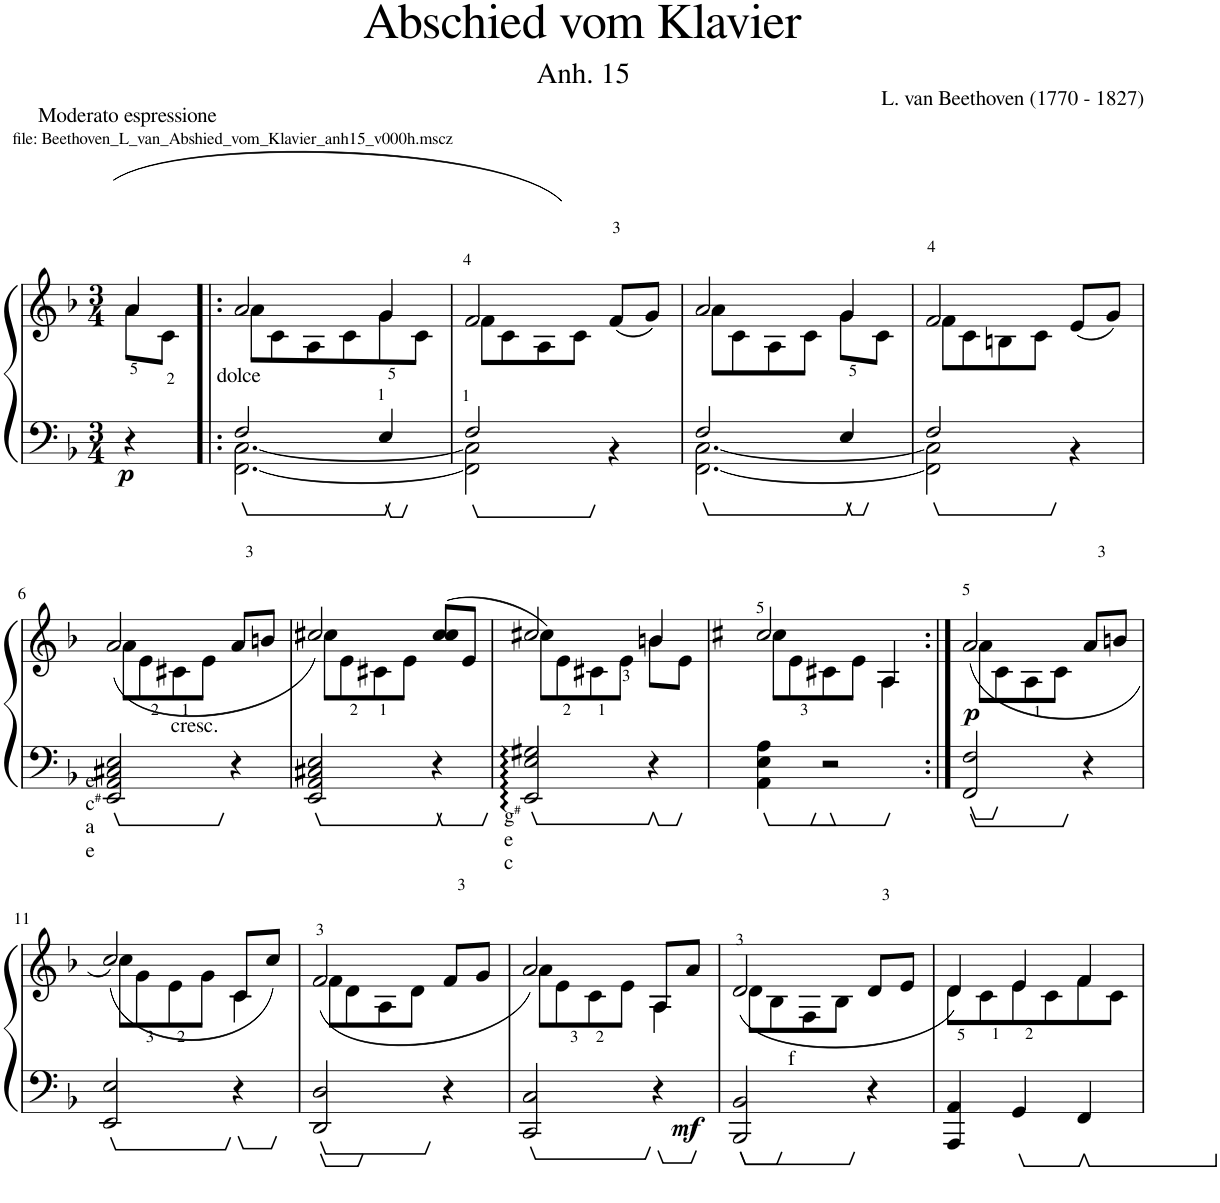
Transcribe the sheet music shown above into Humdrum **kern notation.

**kern	**kern	**dynam
*part1	*part1	*part1
*staff2	*staff1	*staff1/2
*I"Piano	*	*
*I'Pno.	*	*
*clefF4	*clefG2	*
*k[b-]	*k[b-]	*
*M3/4	*M3/4	*
=1	=1	=1
*	*^	*
!	!LO:TX:a:t=file&colon; Beethoven_L_van_Abshied_vom_Klavier_anh15_v000h.mscz	!	!
!	!LO:TX:a:t=Moderato espressione	!	!
!	!	!	!LO:DY:b=2
4r	(8a\L	4a/	p
.	8c<\J	.	.
=2!|:	=2!|:	=2!|:	=2!|:
*^	*	*	*
!LO:TX:a:t=dolce	!	!	!	!
2F/	[2.FF\ [2.C\	8a\L	2a/	.
.	.	8c\	.	.
.	.	8A\	.	.
.	.	8c\	.	.
4E/	.	8g\	4g/	.
.	.	8c\J	.	.
=3	=3	=3	=3	=3
2F/	2FF\] 2C\]	8f\L	2f/	.
.	.	8c\	.	.
.	.	8A\	.	.
.	.	8c\J)	.	.
4ryy	4r	(8f/L	4ryy	.
.	.	8g/J)	.	.
=4	=4	=4	=4	=4
2F/	[2.FF\ [2.C\	8a\L	2a/	.
.	.	8c\	.	.
.	.	8A\	.	.
.	.	8c\J	.	.
4E/	.	8g\L	4g/	.
.	.	8c\J	.	.
=5	=5	=5	=5	=5
2F/	2FF\] 2C\]	8f\L	2f/	.
.	.	8c\	.	.
.	.	8Bn\	.	.
.	.	8c\J	.	.
4ryy	4r	(8e/L	4ryy	.
.	.	8g/J)	.	.
*v	*v	*	*	*
!!LO:LB:g=z	!!
=6	=6	=6	=6
!LO:TX:a:t=e	!	!	!
!LO:TX:a:t=c	!	!	!
!LO:TX:a:t=#	!	!	!
!LO:TX:a:t=a	!	!	!
!LO:TX:a:t=e	!	!	!
2EE/ 2AA/ 2C#X/ 2E/	8a\L	(2a/	.
.	8e\	.	.
!	!LO:TX:b:t=cresc.	!	!
.	8c#X\	.	.
.	8e\J	.	.
4r	8a/L	4ryy	.
.	8bn/J	.	.
=7	=7	=7	=7
2EE/ 2AA/ 2C#X/ 2E/	8cc\L	2cc#X/)	.
.	8e\	.	.
.	8c#X\	.	.
.	8e\J	.	.
4r	(8cc#/L	4cc#/	.
.	8e/J	.	.
=8	=8	=8	=8
!LO:TX:b:t=g	!	!	!
!LO:TX:b:t=#	!	!	!
!LO:TX:b:t=e	!	!	!
!LO:TX:b:t=c	!	!	!
2EE/ 2E/ 2G#X/	8cc\L)	2cc#X/	.
.	8e\	.	.
.	8c#X\	.	.
.	8e\J	.	.
4r	8bn\L	4b/	.
.	8e\J	.	.
=9	=9	=9	=9
4AA\ 4E\ 4A\	8cc#X\L	2cc#/	.
.	8e\	.	.
2r	8c#X\	.	.
.	8e\J	.	.
.	4A\	4A/	.
=10:|!	=10:|!	=10:|!	=10:|!
!	!	!	!LO:DY:b
2FF/ 2F/	8a\L	(2a/	p
.	8c\	.	.
.	8A\	.	.
.	8c\J	.	.
4r	8a/L	4ryy	.
.	8bn/J	.	.
!!LO:LB:g=z	!!
=11	=11	=11	=11
2EE/ 2E/	8cc\L	2cc/)	.
.	8g\	.	.
.	8e\	.	.
.	8g\J	.	.
4r	8c/L	4c\	.
.	(8cc/J	.	.
=12	=12	=12	=12
2DD/ 2D/	8f\L	(2f/	.
.	8d\	.	.
.	8A\	.	.
.	8d\J	.	.
4r	8f/L	4ryy	.
.	8g/J	.	.
=13	=13	=13	=13
2CC/ 2C/	8a\L	2a/)	.
.	8e\	.	.
.	8c\	.	.
.	8e\J	.	.
!	!	!	!LO:DY:b=2
4r	8A/L	4A\	mf
.	8a/J	.	.
=14	=14	=14	=14
2BBB-/ 2BB-/	8d\L	(2d/	.
.	8B-\	.	.
!	!LO:TX:b:t=f	!	!
.	8F\	.	.
.	8B-\J	.	.
4r	8d/L	4ryy	.
.	8e/J	.	.
=15	=15	=15	=15
4AAA/ 4AA/	8d\L	4d/)	.
.	8c\	.	.
4GG/	8e\	4e/	.
.	8c\	.	.
4FF/	8f\	4f/	.
.	8c\J	.	.
*	*v	*v	*
=	=	=
*-	*-	*-
